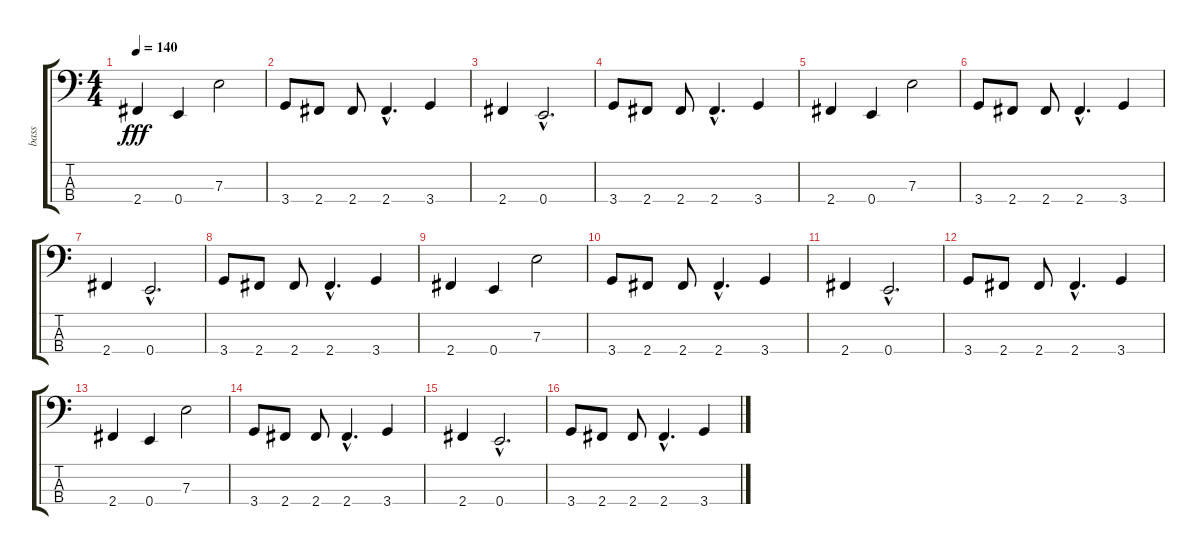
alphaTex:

\track ("bass" "bass") {instrument electricbasspick}
\staff {score tabs}
\tuning (G2 D2 A1 E1) {hide}
\ts (4 4)
\tempo 140
\clef f4
\ks c
2.4.4{dy fff} 0.4.4 7.3.2 |
3.4.8 2.4.8 2.4.8 2.4{hac}.4{d} 3.4.4 |
2.4.4 0.4{hac}.2{d} |
3.4.8 2.4.8 2.4.8 2.4{hac}.4{d} 3.4.4 |
2.4.4 0.4.4 7.3.2 |
3.4.8 2.4.8 2.4.8 2.4{hac}.4{d} 3.4.4 |
2.4.4 0.4{hac}.2{d} |
3.4.8 2.4.8 2.4.8 2.4{hac}.4{d} 3.4.4 |
2.4.4 0.4.4 7.3.2 |
3.4.8 2.4.8 2.4.8 2.4{hac}.4{d} 3.4.4 |
2.4.4 0.4{hac}.2{d} |
3.4.8 2.4.8 2.4.8 2.4{hac}.4{d} 3.4.4 |
2.4.4 0.4.4 7.3.2 |
3.4.8 2.4.8 2.4.8 2.4{hac}.4{d} 3.4.4 |
2.4.4 0.4{hac}.2{d} |
3.4.8 2.4.8 2.4.8 2.4{hac}.4{d} 3.4.4
